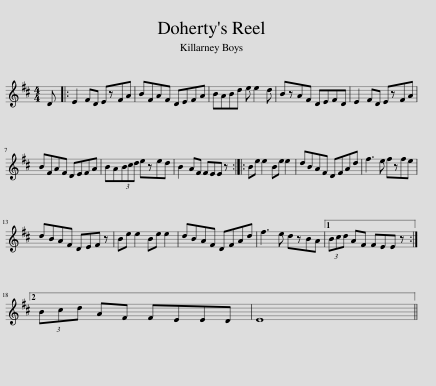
X:1
L:1/8
M:4/4
I:linebreak $
K:D
V:1 treble
V:1
 D |: E2 FD EzFA | BFAF DEFA | BABd e e2 d | BzAF DEFD | %5
 E2 FD EzFA |$ BFAF DEFA | BA(3Bcd ezed | B2 AF FEE z :: Be e2 Be e2 | %10
 dBAF DFAd | f3 e fzfe |$ dBAF DEF z | Be e2 Be e2 | dBAF DFAd | %15
 f3 e dzBA |1 (3Bcd AF FEE z :|2$ (3Bcd AF FEED | E8 || %19
